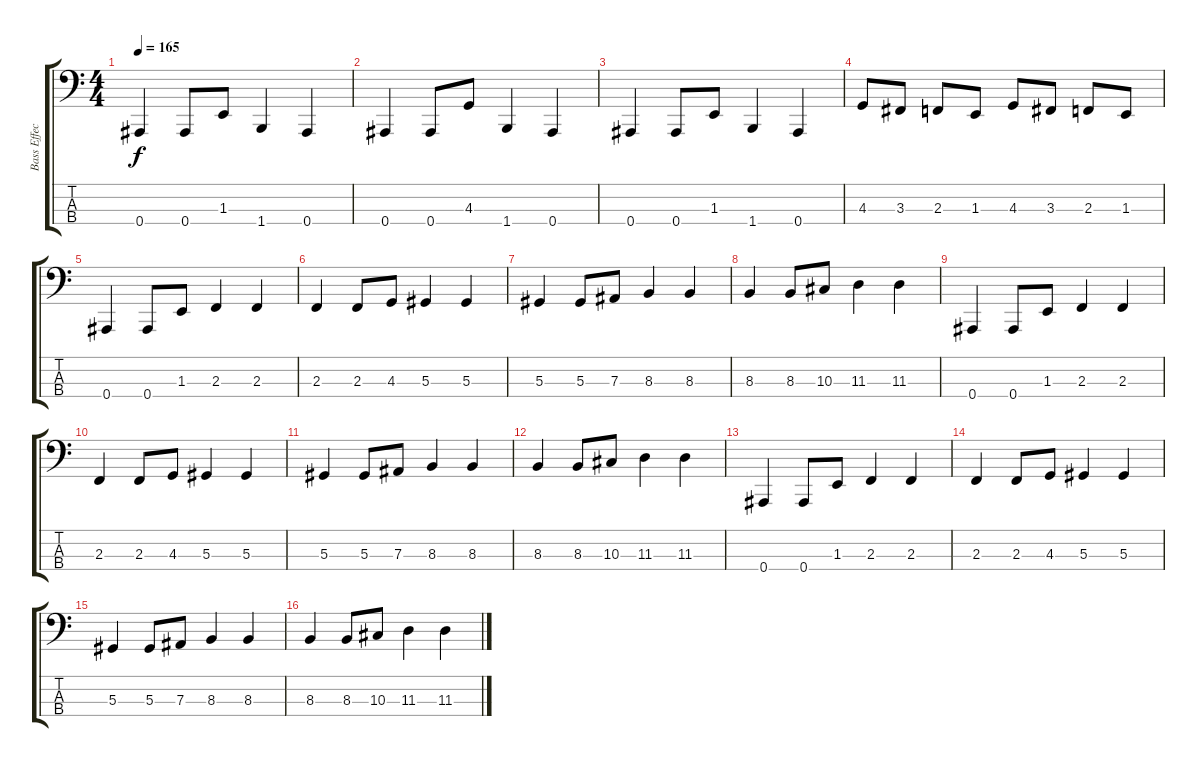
\track ("Bass Effect" "Bass Effec") {instrument overdrivenguitar}
\staff {score tabs}
\tuning (Db2 Ab1 Eb1 Bb0) {hide}
\ts (4 4)
\tempo 165
\clef f4
\ks c
0.4.4{dy f} 0.4.8 1.3.8 1.4.4 0.4.4 |
0.4.4 0.4.8 4.3.8 1.4.4 0.4.4 |
0.4.4 0.4.8 1.3.8 1.4.4 0.4.4 |
4.3.8 3.3.8 2.3.8 1.3.8 4.3.8 3.3.8 2.3.8 1.3.8 |
0.4.4 0.4.8 1.3.8 2.3.4 2.3.4 |
2.3.4 2.3.8 4.3.8 5.3.4 5.3.4 |
5.3.4 5.3.8 7.3.8 8.3.4 8.3.4 |
8.3.4 8.3.8 10.3.8 11.3.4 11.3.4 |
0.4.4 0.4.8 1.3.8 2.3.4 2.3.4 |
2.3.4 2.3.8 4.3.8 5.3.4 5.3.4 |
5.3.4 5.3.8 7.3.8 8.3.4 8.3.4 |
8.3.4 8.3.8 10.3.8 11.3.4 11.3.4 |
0.4.4 0.4.8 1.3.8 2.3.4 2.3.4 |
2.3.4 2.3.8 4.3.8 5.3.4 5.3.4 |
5.3.4 5.3.8 7.3.8 8.3.4 8.3.4 |
8.3.4 8.3.8 10.3.8 11.3.4 11.3.4
